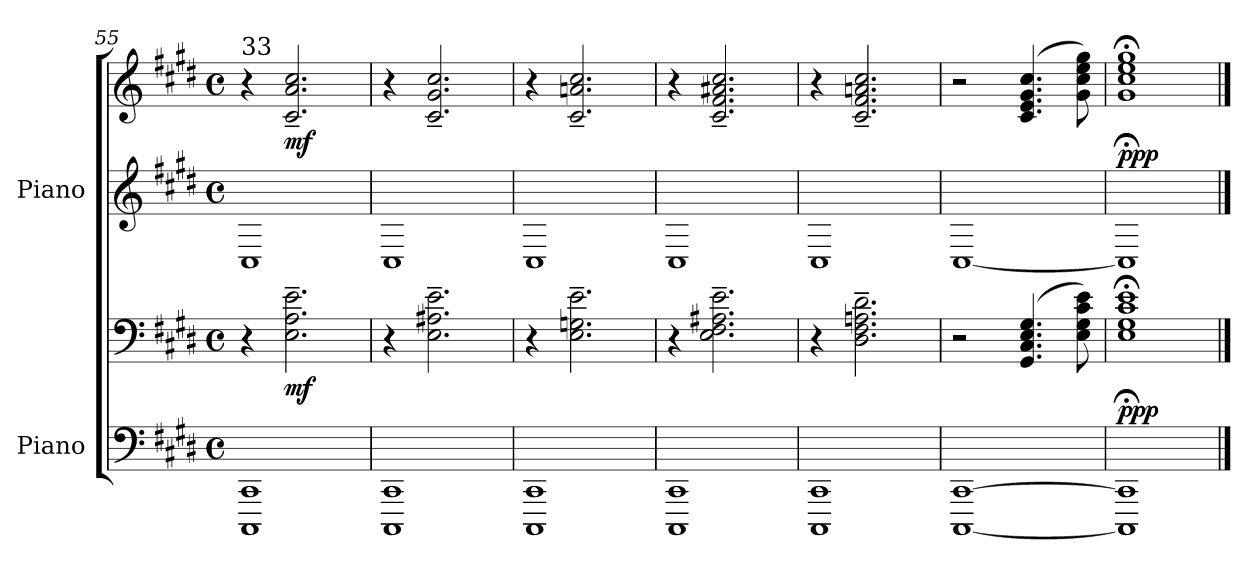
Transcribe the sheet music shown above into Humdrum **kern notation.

**kern	**kern	**dynam	**kern	**kern	**dynam
*part2	*part2	*part2	*part1	*part1	*part1
*staff4	*staff3	*staff3/4	*staff2	*staff1	*staff1/2
*I"Piano	*	*	*I"Piano	*	*
*I'Pno	*	*	*I'Pno	*	*
*clefF4	*clefF4	*	*clefG2	*clefG2	*
*k[f#c#g#d#]	*k[f#c#g#d#]	*	*k[f#c#g#d#]	*k[f#c#g#d#]	*
*E:	*E:	*	*E:	*E:	*
*M4/4	*M4/4	*	*M4/4	*M4/4	*
*met(c)	*met(c)	*	*met(c)	*met(c)	*
=55	=55	=55	=55	=55	=55
!	!	!	!	!LO:TX:a:t=33	!
1CCC# 1CC#	4r	.	1C#	4r	.
!	!	!LO:DY:b	!	!	!LO:DY:b
.	2.E\~ 2.A\~ 2.e\~	mf	.	2.c#/~ 2.a/~ 2.cc#/~	mf
=56	=56	=56	=56	=56	=56
1CCC# 1CC#	4r	.	1C#	4r	.
.	2.E\~ 2.A#X\~ 2.e\~	.	.	2.c#/~ 2.g#/~ 2.cc#/~	.
=57	=57	=57	=57	=57	=57
1CCC# 1CC#	4r	.	1C#	4r	.
.	2.E\~ 2.Gn\~ 2.e\~	.	.	2.c#/~ 2.an/~ 2.cc#/~	.
=58	=58	=58	=58	=58	=58
1CCC# 1CC#	4r	.	1C#	4r	.
.	2.E\~ 2.F#\~ 2.A#X\~ 2.e\~	.	.	2.c#/~ 2.f#/~ 2.a#X/~ 2.cc#/~	.
=59	=59	=59	=59	=59	=59
1CCC# 1CC#	4r	.	1C#	4r	.
.	2.D#\~ 2.F#\~ 2.An\~ 2.d#\~	.	.	2.c#/~ 2.f#/~ 2.an/~ 2.cc#/~	.
=60	=60	=60	=60	=60	=60
[1CCC# [1CC#	2r	.	[1C#	2r	.
.	(4.GG#/ 4.C#/ 4.E/ 4.G#/	.	.	(4.c#/ 4.e/ 4.g#/ 4.cc#/	.
.	8E\ 8G#\ 8c#\ 8e\)	.	.	8g#\ 8cc#\ 8ee\ 8gg#\)	.
!!LO:PB:g=z
=61	=61	=61	=61	=61	=61
!	!	!LO:DY:a=2	!	!	!LO:DY:a=2
1CCC#];< 1CC#];<	1E;< 1G#;< 1c#;< 1e;<	ppp	1C#;<]	1g#;< 1cc#;< 1ee;< 1gg#;<	ppp
==	==	==	==	==	==
*-	*-	*-	*-	*-	*-
